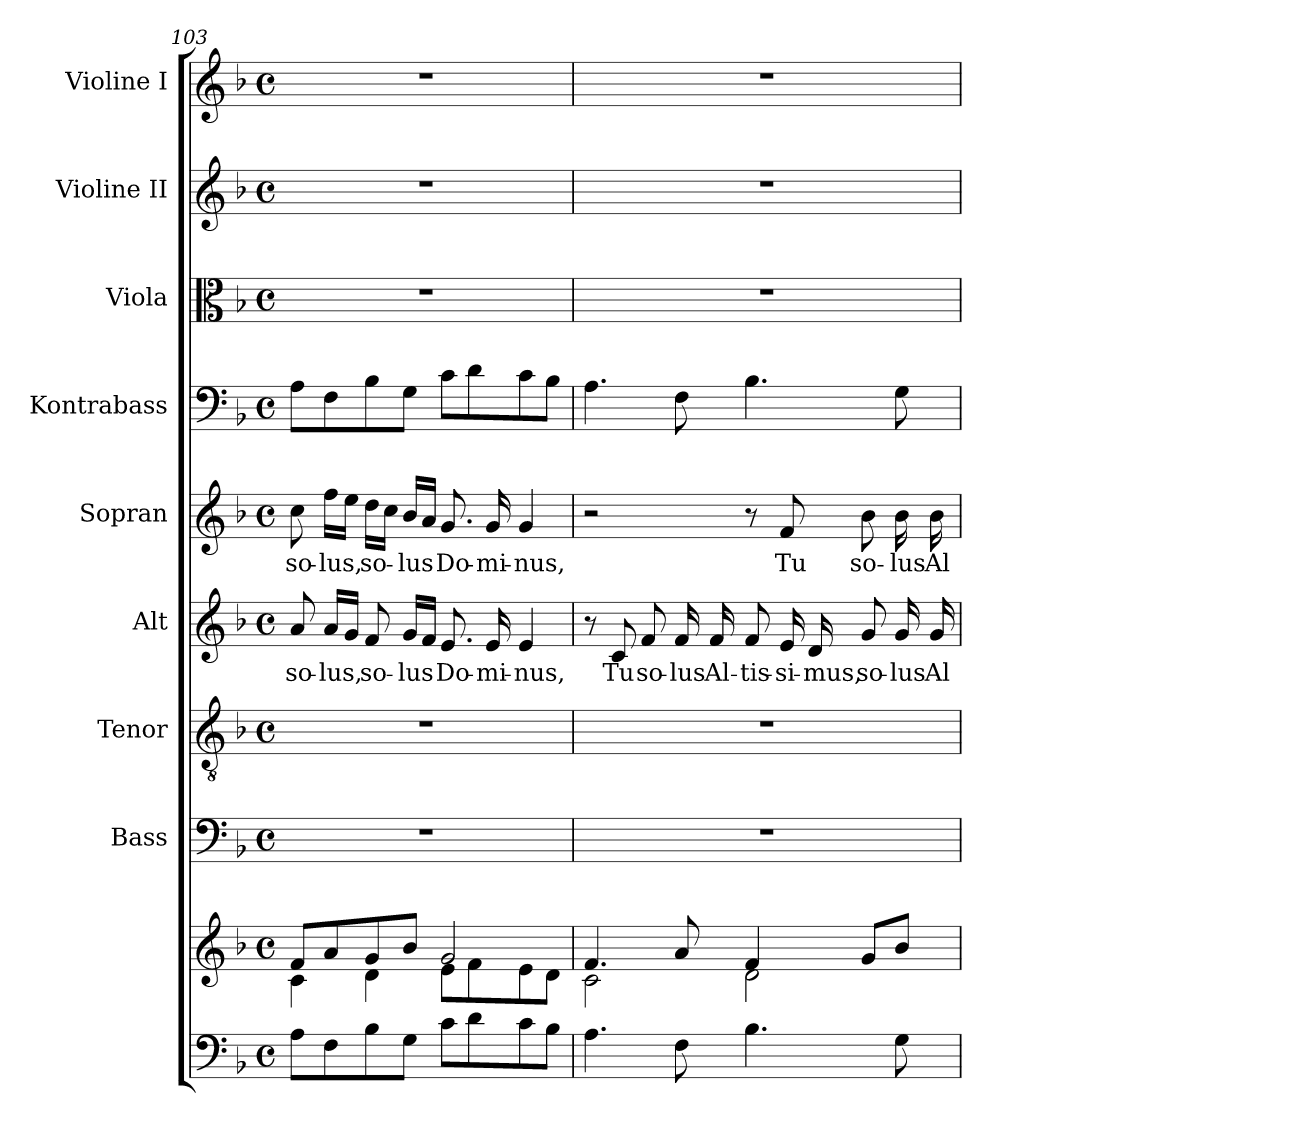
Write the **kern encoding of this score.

**kern	**kern	**kern	**kern	**kern	**text	**kern	**text	**kern	**kern	**kern	**kern
*part9	*part9	*part8	*part7	*part6	*part6	*part5	*part5	*part4	*part3	*part2	*part1
*staff10	*staff9	*staff8	*staff7	*staff6	*staff6	*staff5	*staff5	*staff4	*staff3	*staff2	*staff1
*	*	*I"Bass	*I"Tenor	*I"Alt	*	*I"Sopran	*	*I"Kontrabass	*I"Viola	*I"Violine II	*I"Violine I
*	*	*I'B.	*I'T.	*I'A.	*	*I'S.	*	*I'Kb.	*I'Vla.	*I'Vl. II	*I'Vl. I
!!LO:PB:g=z
*clefF4	*clefG2	*clefF4	*clefGv2	*clefG2	*	*clefG2	*	*clefF4	*clefC3	*clefG2	*clefG2
*	*	*	*	*	*	*	*	*ITrd7c12	*	*	*
*k[b-]	*k[b-]	*k[b-]	*k[b-]	*k[b-]	*	*k[b-]	*	*k[b-]	*k[b-]	*k[b-]	*k[b-]
*F:	*F:	*F:	*F:	*F:	*	*F:	*	*F:	*F:	*F:	*F:
*M4/4	*M4/4	*M4/4	*M4/4	*M4/4	*	*M4/4	*	*M4/4	*M4/4	*M4/4	*M4/4
*met(c)	*met(c)	*met(c)	*met(c)	*met(c)	*	*met(c)	*	*met(c)	*met(c)	*met(c)	*met(c)
=103	=103	=103	=103	=103	=103	=103	=103	=103	=103	=103	=103
*	*^	*	*	*	*	*	*	*	*	*	*
!	!	!	!	!	!	!LO:LY:b	!	!LO:LY:b	!	!	!	!
8A\L	8f/L	4c\	1r	1r	8a/	so-	8cc\	so-	8AA\L	1r	1r	1r
!	!	!	!	!	!	!LO:LY:b	!	!LO:LY:b	!	!	!	!
8F\	8a/	.	.	.	16a/LL	-lus,	16ff\LL	-lus,	8FF\	.	.	.
.	.	.	.	.	16g/JJ	.	16ee\JJ	.	.	.	.	.
!	!	!	!	!	!	!LO:LY:b	!	!LO:LY:b	!	!	!	!
8B-\	8g/	4d\	.	.	8f/	so-	16dd\LL	so-	8BB-\	.	.	.
.	.	.	.	.	.	.	16cc\JJ	.	.	.	.	.
!	!	!	!	!	!	!LO:LY:b	!	!LO:LY:b	!	!	!	!
8G\J	8b-/J	.	.	.	16g/LL	-lus	16b-/LL	-lus	8GG\J	.	.	.
.	.	.	.	.	16f/JJ	.	16a/JJ	.	.	.	.	.
!	!	!	!	!	!	!LO:LY:b	!	!LO:LY:b	!	!	!	!
8c\L	2g/	8e\L	.	.	8.e/	Do-	8.g/	Do-	8C\L	.	.	.
8d\	.	8f\	.	.	.	.	.	.	8D\	.	.	.
!	!	!	!	!	!	!LO:LY:b	!	!LO:LY:b	!	!	!	!
.	.	.	.	.	16e/	-mi-	16g/	-mi-	.	.	.	.
!	!	!	!	!	!	!LO:LY:b	!	!LO:LY:b	!	!	!	!
8c\	.	8e\	.	.	4e/	-nus,	4g/	-nus,	8C\	.	.	.
8B-\J	.	8d\J	.	.	.	.	.	.	8BB-\J	.	.	.
=104	=104	=104	=104	=104	=104	=104	=104	=104	=104	=104	=104	=104
4.A\	4.f/	2c\	1r	1r	8r	.	2r	.	4.AA\	1r	1r	1r
!	!	!	!	!	!	!LO:LY:b	!	!	!	!	!	!
.	.	.	.	.	8c/	Tu	.	.	.	.	.	.
!	!	!	!	!	!	!LO:LY:b	!	!	!	!	!	!
.	.	.	.	.	8f/	so-	.	.	.	.	.	.
!	!	!	!	!	!	!LO:LY:b	!	!	!	!	!	!
8F\	8a/	.	.	.	16f/	-lus	.	.	8FF\	.	.	.
!	!	!	!	!	!	!LO:LY:b	!	!	!	!	!	!
.	.	.	.	.	16f/	Al-	.	.	.	.	.	.
!	!	!	!	!	!	!LO:LY:b	!	!	!	!	!	!
4.B-\	4f/	2d\	.	.	8f/	-tis-	8r	.	4.BB-\	.	.	.
!	!	!	!	!	!	!LO:LY:b	!	!LO:LY:b	!	!	!	!
.	.	.	.	.	16e/	-si-	8f/	Tu	.	.	.	.
!	!	!	!	!	!	!LO:LY:b	!	!	!	!	!	!
.	.	.	.	.	16d/	-mus,	.	.	.	.	.	.
!	!	!	!	!	!	!LO:LY:b	!	!LO:LY:b	!	!	!	!
.	8g/L	.	.	.	8g/	so-	8b-\	so-	.	.	.	.
!	!	!	!	!	!	!LO:LY:b	!	!LO:LY:b	!	!	!	!
8G\	8b-/J	.	.	.	16g/	-lus	16b-\	-lus	8GG\	.	.	.
!	!	!	!	!	!	!LO:LY:b	!	!LO:LY:b	!	!	!	!
.	.	.	.	.	16g/	Al-	16b-\	Al-	.	.	.	.
*	*v	*v	*	*	*	*	*	*	*	*	*	*
=	=	=	=	=	=	=	=	=	=	=	=
*-	*-	*-	*-	*-	*-	*-	*-	*-	*-	*-	*-
